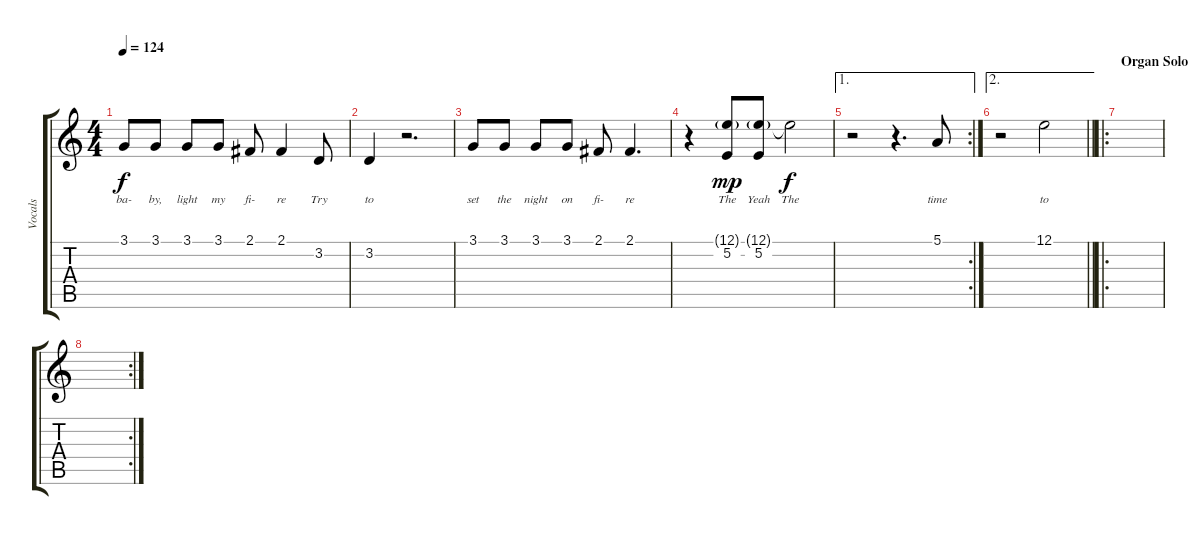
\track ("Vocals" "Vocals") {instrument bassoon}
\staff {score tabs}
\tuning (E4 B3 G3 D3 A2 E2) {hide}
\ts (4 4)
\tempo 124
\clef g2
\ks c
3.1.8{lyrics (0 "ba-") lyrics (1 "") lyrics (2 "") lyrics (3 "") lyrics (4 "") dy f} 3.1.8{lyrics (0 "by,") lyrics (1 "") lyrics (2 "") lyrics (3 "") lyrics (4 "")} 3.1.8{lyrics (0 "light") lyrics (1 "") lyrics (2 "") lyrics (3 "") lyrics (4 "")} 3.1.8{lyrics (0 "my") lyrics (1 "") lyrics (2 "") lyrics (3 "") lyrics (4 "")} 2.1.8{lyrics (0 "fi-") lyrics (1 "") lyrics (2 "") lyrics (3 "") lyrics (4 "")} 2.1.4{lyrics (0 "re") lyrics (1 "") lyrics (2 "") lyrics (3 "") lyrics (4 "")} 3.2.8{lyrics (0 "Try") lyrics (1 "") lyrics (2 "") lyrics (3 "") lyrics (4 "")} |
3.2.4{lyrics (0 "to") lyrics (1 "") lyrics (2 "") lyrics (3 "") lyrics (4 "")} r.2{d} |
3.1.8{lyrics (0 "set") lyrics (1 "") lyrics (2 "") lyrics (3 "") lyrics (4 "")} 3.1.8{lyrics (0 "the") lyrics (1 "") lyrics (2 "") lyrics (3 "") lyrics (4 "")} 3.1.8{lyrics (0 "night") lyrics (1 "") lyrics (2 "") lyrics (3 "") lyrics (4 "")} 3.1.8{lyrics (0 "on") lyrics (1 "") lyrics (2 "") lyrics (3 "") lyrics (4 "")} 2.1.8{lyrics (0 "fi-") lyrics (1 "") lyrics (2 "") lyrics (3 "") lyrics (4 "")} 2.1.4{d lyrics (0 "re") lyrics (1 "") lyrics (2 "") lyrics (3 "") lyrics (4 "")} |
r.4 (12.1{g} 5.2).8{lyrics (0 "The") lyrics (1 "") lyrics (2 "") lyrics (3 "") lyrics (4 "") dy mp} (12.1{g} 5.2).8{lyrics (0 "Yeah") lyrics (1 "") lyrics (2 "") lyrics (3 "") lyrics (4 "")} 12.1{t}.2{lyrics (0 "The") lyrics (1 "") lyrics (2 "") lyrics (3 "") lyrics (4 "") dy f} |
\ae 1
\rc 2
r.2 r.4{d} 5.1.8{lyrics (0 "time") lyrics (1 "") lyrics (2 "") lyrics (3 "") lyrics (4 "")} |
\ae 2
\barLineRight lightlight
r.2 12.1.2{lyrics (0 "to") lyrics (1 "") lyrics (2 "") lyrics (3 "") lyrics (4 "")} |
\ro
\section ("" "Organ Solo")
|
\rc 2
